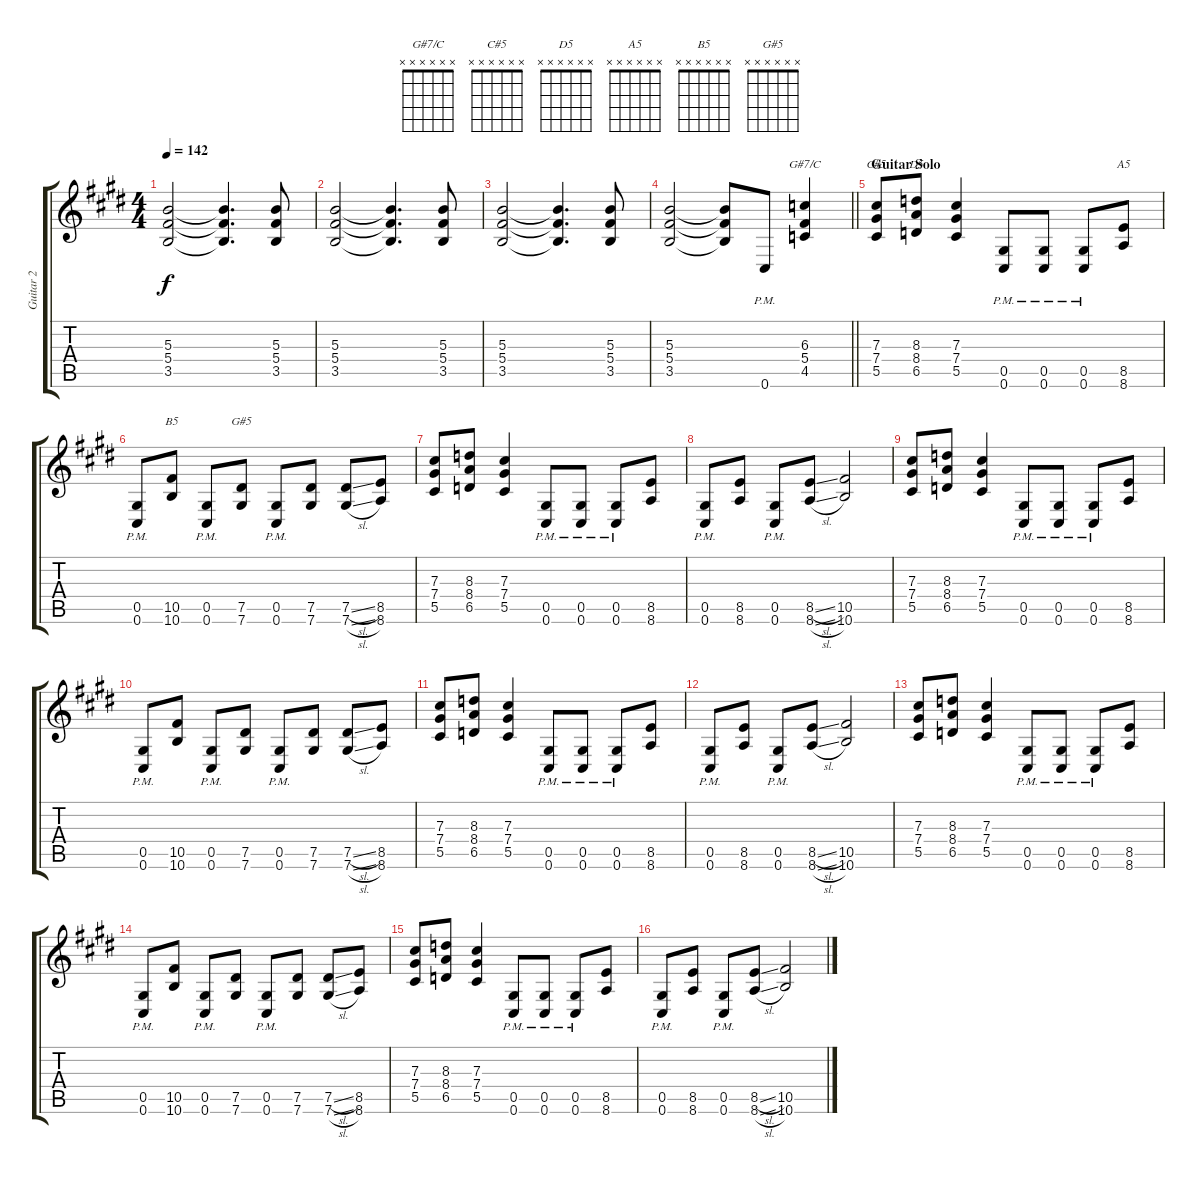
\track ("Guitar 2" "Guitar 2") {instrument distortionguitar}
\staff {score tabs}
\tuning (Eb4 Bb3 Gb3 Db3 Ab2 Db2) {hide}
\chord ("G#7/C" x x x x x x)
\chord ("C#5" x x x x x x)
\chord ("D5" x x x x x x)
\chord ("A5" x x x x x x)
\chord ("B5" x x x x x x)
\chord ("G#5" x x x x x x)
\ts (4 4)
\tempo 142
\clef g2
\ks c#minor
(5.3{t} 5.4{t} 3.5{t}).2{dy f} (5.3{t} 5.4{t} 3.5{t}).4{d} (5.3 5.4 3.5).8 |
(5.3 5.4 3.5).2 (5.3{t} 5.4{t} 3.5{t}).4{d} (5.3 5.4 3.5).8 |
(5.3 5.4 3.5).2 (5.3{t} 5.4{t} 3.5{t}).4{d} (5.3 5.4 3.5).8 |
\barLineRight lightlight
(5.3 5.4 3.5).2 (5.3{t} 5.4{t} 3.5{t}).8 0.6{pm}.8 (6.3 5.4 4.5).4{ch "G#7/C"} |
\section ("" "Guitar Solo")
(7.3 7.4 5.5).8{ch "C#5"} (8.3 8.4 6.5).8{ch "D5"} (7.3 7.4 5.5).4 (0.5{pm} 0.6{pm}).8 (0.5{pm} 0.6{pm}).8 (0.5{pm} 0.6{pm}).8 (8.5 8.6).8{ch "A5"} |
(0.5{pm} 0.6{pm}).8 (10.5 10.6).8{ch "B5"} (0.5{pm} 0.6{pm}).8 (7.5 7.6).8{ch "G#5"} (0.5{pm} 0.6{pm}).8 (7.5 7.6).8 (7.5{sl} 7.6{sl}).8 (8.5 8.6).8 |
(7.3 7.4 5.5).8 (8.3 8.4 6.5).8 (7.3 7.4 5.5).4 (0.5{pm} 0.6{pm}).8 (0.5{pm} 0.6{pm}).8 (0.5{pm} 0.6{pm}).8 (8.5 8.6).8 |
(0.5{pm} 0.6{pm}).8 (8.5 8.6).8 (0.5{pm} 0.6{pm}).8 (8.5{sl} 8.6{sl}).8 (10.5 10.6).2 |
(7.3 7.4 5.5).8 (8.3 8.4 6.5).8 (7.3 7.4 5.5).4 (0.5{pm} 0.6{pm}).8 (0.5{pm} 0.6{pm}).8 (0.5{pm} 0.6{pm}).8 (8.5 8.6).8 |
(0.5{pm} 0.6{pm}).8 (10.5 10.6).8 (0.5{pm} 0.6{pm}).8 (7.5 7.6).8 (0.5{pm} 0.6{pm}).8 (7.5 7.6).8 (7.5{sl} 7.6{sl}).8 (8.5 8.6).8 |
(7.3 7.4 5.5).8 (8.3 8.4 6.5).8 (7.3 7.4 5.5).4 (0.5{pm} 0.6{pm}).8 (0.5{pm} 0.6{pm}).8 (0.5{pm} 0.6{pm}).8 (8.5 8.6).8 |
(0.5{pm} 0.6{pm}).8 (8.5 8.6).8 (0.5{pm} 0.6{pm}).8 (8.5{sl} 8.6{sl}).8 (10.5 10.6).2 |
(7.3 7.4 5.5).8 (8.3 8.4 6.5).8 (7.3 7.4 5.5).4 (0.5{pm} 0.6{pm}).8 (0.5{pm} 0.6{pm}).8 (0.5{pm} 0.6{pm}).8 (8.5 8.6).8 |
(0.5{pm} 0.6{pm}).8 (10.5 10.6).8 (0.5{pm} 0.6{pm}).8 (7.5 7.6).8 (0.5{pm} 0.6{pm}).8 (7.5 7.6).8 (7.5{sl} 7.6{sl}).8 (8.5 8.6).8 |
(7.3 7.4 5.5).8 (8.3 8.4 6.5).8 (7.3 7.4 5.5).4 (0.5{pm} 0.6{pm}).8 (0.5{pm} 0.6{pm}).8 (0.5{pm} 0.6{pm}).8 (8.5 8.6).8 |
(0.5{pm} 0.6{pm}).8 (8.5 8.6).8 (0.5{pm} 0.6{pm}).8 (8.5{sl} 8.6{sl}).8 (10.5 10.6).2
